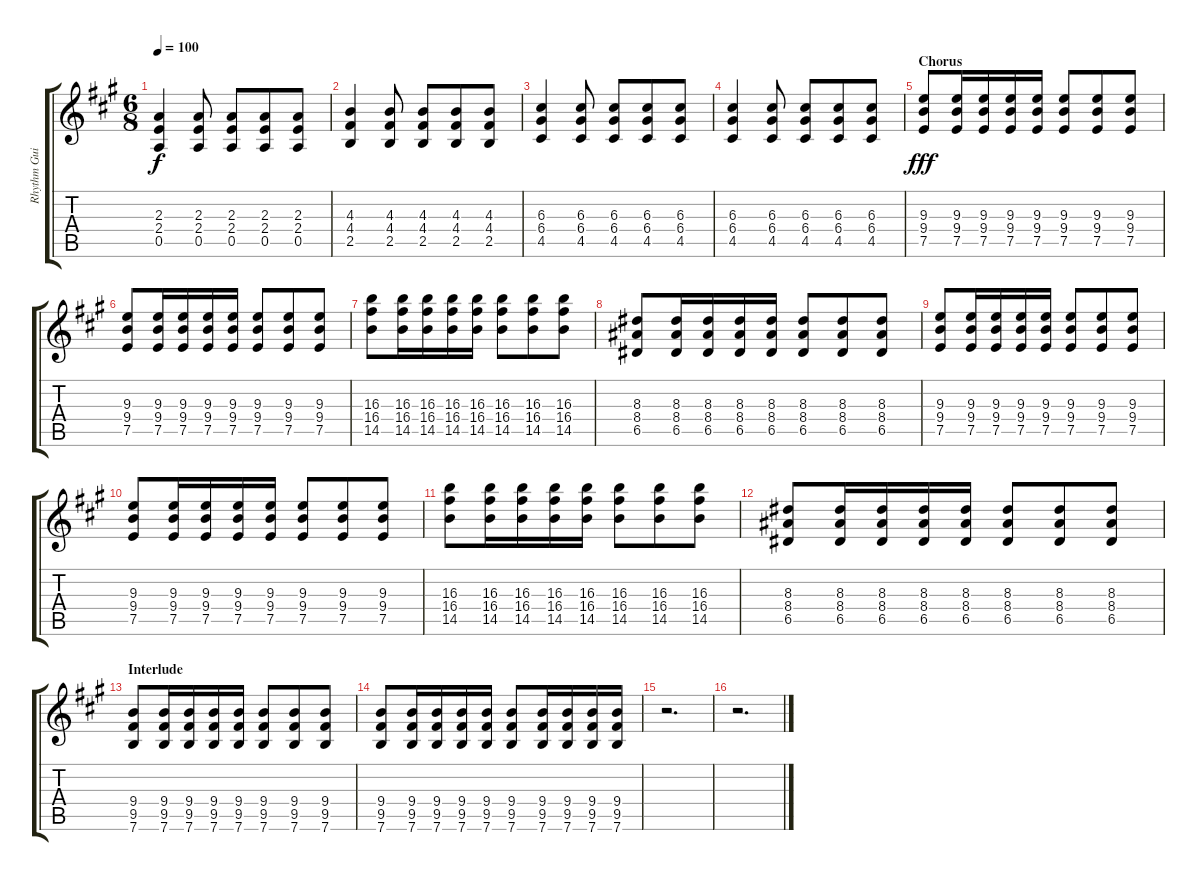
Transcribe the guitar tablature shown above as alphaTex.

\track ("Rhythm Guitar" "Rhythm Gui") {instrument acousticguitarsteel}
\staff {score tabs}
\tuning (E4 B3 G3 D3 A2 E2) {hide}
\ts (6 8)
\tempo 100
\clef g2
\ks a
(2.3 2.4 0.5).4{dy f} (2.3 2.4 0.5).8 (2.3 2.4 0.5).8 (2.3 2.4 0.5).8 (2.3 2.4 0.5).8 |
(4.3 4.4 2.5).4 (4.3 4.4 2.5).8 (4.3 4.4 2.5).8 (4.3 4.4 2.5).8 (4.3 4.4 2.5).8 |
(6.3 6.4 4.5).4 (6.3 6.4 4.5).8 (6.3 6.4 4.5).8 (6.3 6.4 4.5).8 (6.3 6.4 4.5).8 |
(6.3 6.4 4.5).4 (6.3 6.4 4.5).8 (6.3 6.4 4.5).8 (6.3 6.4 4.5).8 (6.3 6.4 4.5).8 |
\section ("" "Chorus")
(9.3 9.4 7.5).8{dy fff} (9.3 9.4 7.5).16 (9.3 9.4 7.5).16 (9.3 9.4 7.5).16 (9.3 9.4 7.5).16 (9.3 9.4 7.5).8 (9.3 9.4 7.5).8 (9.3 9.4 7.5).8 |
(9.3 9.4 7.5).8 (9.3 9.4 7.5).16 (9.3 9.4 7.5).16 (9.3 9.4 7.5).16 (9.3 9.4 7.5).16 (9.3 9.4 7.5).8 (9.3 9.4 7.5).8 (9.3 9.4 7.5).8 |
(16.3 16.4 14.5).8 (16.3 16.4 14.5).16 (16.3 16.4 14.5).16 (16.3 16.4 14.5).16 (16.3 16.4 14.5).16 (16.3 16.4 14.5).8 (16.3 16.4 14.5).8 (16.3 16.4 14.5).8 |
(8.3 8.4 6.5).8 (8.3 8.4 6.5).16 (8.3 8.4 6.5).16 (8.3 8.4 6.5).16 (8.3 8.4 6.5).16 (8.3 8.4 6.5).8 (8.3 8.4 6.5).8 (8.3 8.4 6.5).8 |
(9.3 9.4 7.5).8 (9.3 9.4 7.5).16 (9.3 9.4 7.5).16 (9.3 9.4 7.5).16 (9.3 9.4 7.5).16 (9.3 9.4 7.5).8 (9.3 9.4 7.5).8 (9.3 9.4 7.5).8 |
(9.3 9.4 7.5).8 (9.3 9.4 7.5).16 (9.3 9.4 7.5).16 (9.3 9.4 7.5).16 (9.3 9.4 7.5).16 (9.3 9.4 7.5).8 (9.3 9.4 7.5).8 (9.3 9.4 7.5).8 |
(16.3 16.4 14.5).8 (16.3 16.4 14.5).16 (16.3 16.4 14.5).16 (16.3 16.4 14.5).16 (16.3 16.4 14.5).16 (16.3 16.4 14.5).8 (16.3 16.4 14.5).8 (16.3 16.4 14.5).8 |
(8.3 8.4 6.5).8 (8.3 8.4 6.5).16 (8.3 8.4 6.5).16 (8.3 8.4 6.5).16 (8.3 8.4 6.5).16 (8.3 8.4 6.5).8 (8.3 8.4 6.5).8 (8.3 8.4 6.5).8 |
\section ("" "Interlude")
(9.4 9.5 7.6).8 (9.4 9.5 7.6).16 (9.4 9.5 7.6).16 (9.4 9.5 7.6).16 (9.4 9.5 7.6).16 (9.4 9.5 7.6).8 (9.4 9.5 7.6).8 (9.4 9.5 7.6).8 |
(9.4 9.5 7.6).8 (9.4 9.5 7.6).16 (9.4 9.5 7.6).16 (9.4 9.5 7.6).16 (9.4 9.5 7.6).16 (9.4 9.5 7.6).8 (9.4 9.5 7.6).16 (9.4 9.5 7.6).16 (9.4 9.5 7.6).16 (9.4 9.5 7.6).16 |
r.2{d} |
r.2{d}
